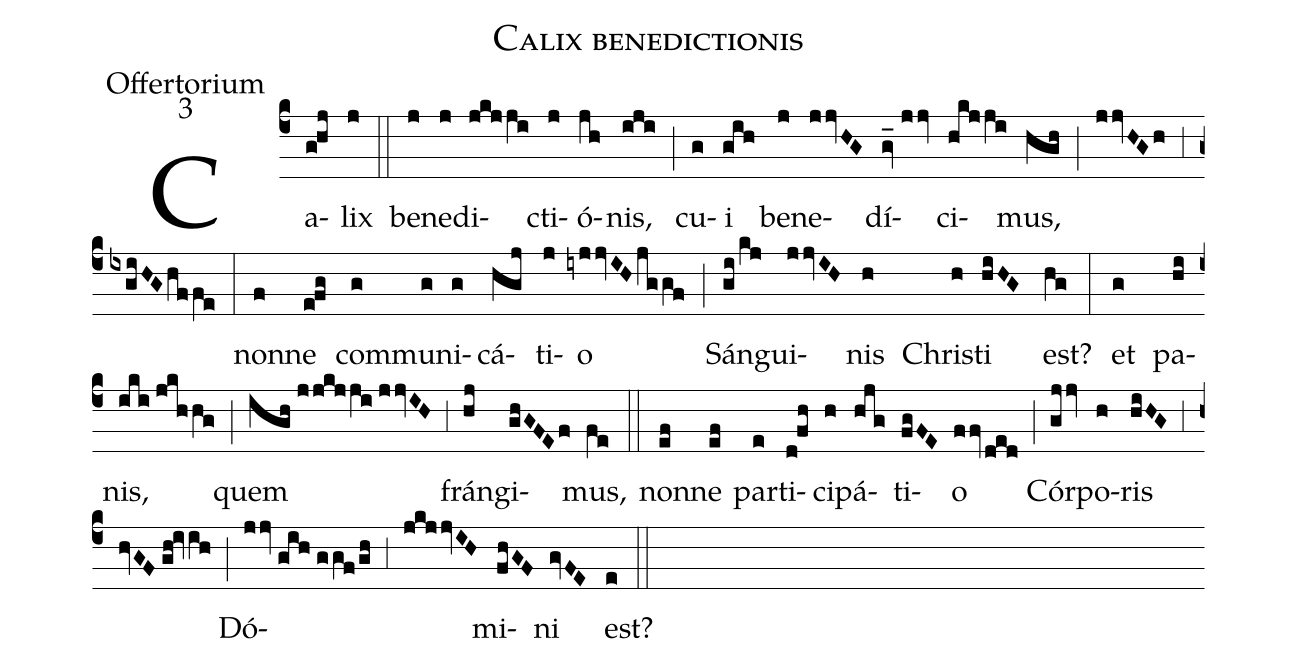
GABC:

name:Calix benedictionis;
office-part:Offertorium;
mode:3;
%%
(c4) Ca(g!hj)lix(j) (::)
be(j)ne(j)di(jkjji)cti(j)ó(jh)nis,(iji) (;) cu(g)i(gih) be(j)ne(jjvHG)dí(gv_//jjv)ci(hkjji)mus,(hgh) (;) (jjvHGh) (,3) (ixgiHG/hffe) (:)
non(f)ne(e!fg) com(g)mu(g)ni(g)cá(hgj)ti(j)o(iyjjvIH/jggf) (;) Sán(gi/kj)gui(jjvIH)nis(h) Chri(h)sti(hiHG) est?(hg) (:)
et(g) pa(hi)nis,(iki//jkhhg) (;) quem(igh//jjkjji//jjvIH) (,3) frán(hj)gi(ghGFEf)mus,(fe) (::)
non(ef)ne(ef) par(e)ti(d!fh)ci(h)pá(hjg)ti(fgFE)o(ffv/ded) (;) Cór(gjjv)po(h)ris(hiHG) (,3) (hvGF//gh!ivih) (;) Dó(jjv//gih//ggf/gh)(,3)(jkjjvIH)mi(fhGF)ni(gvFE) est?(e) (::)
